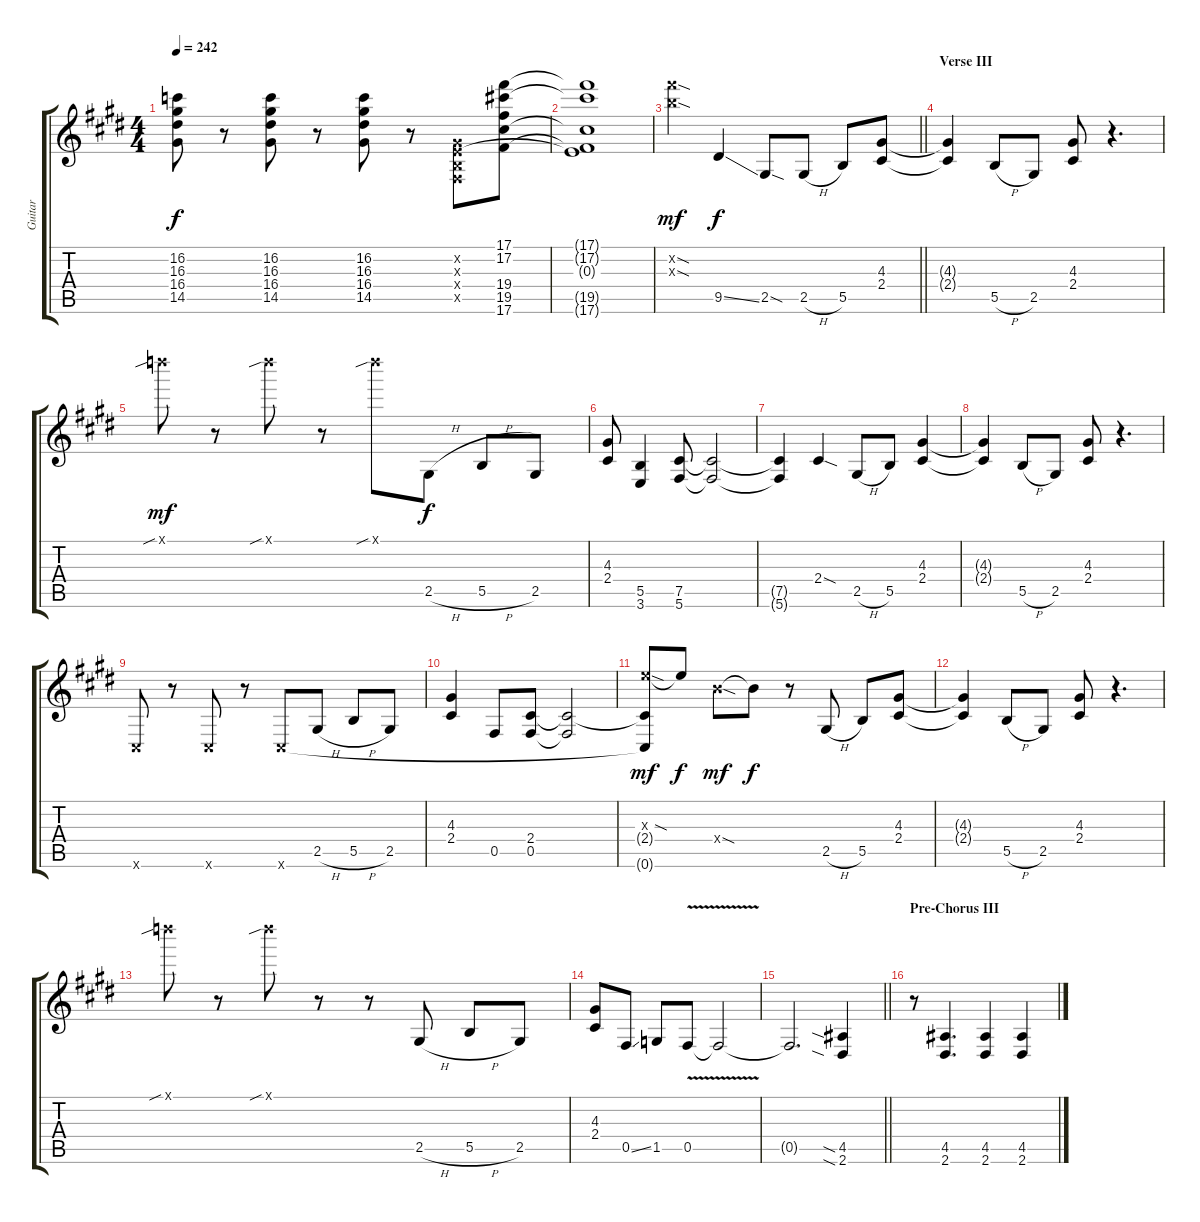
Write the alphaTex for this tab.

\track ("Guitar" "Guitar") {instrument distortionguitar}
\staff {score tabs}
\tuning (Db4 Ab3 E3 B2 Gb2 Db2) {hide}
\ts (4 4)
\tempo 242
\clef g2
\ks e
(16.2 16.3 16.4 14.5).8{dy f} r.8 (16.2 16.3 16.4 14.5).8 r.8 (16.2 16.3 16.4 14.5).8 r.8 (0.2{x} 0.3{x} 0.4{x} 0.5{x}).8 (17.1 17.2 19.4 19.5 17.6).8 |
(17.1{t} 17.2{t} 0.3{t} 19.5{t} 17.6{t}).1 |
\barLineRight lightlight
(22.2{sod x} 19.3{sod x}).4{dy mf} 9.5{ss}.4{dy f} 2.5{sod}.8 2.5{h}.8 5.5.8 (4.3 2.4).8 |
\section ("" "Verse III")
(4.3{t} 2.4{t}).4 5.5{h}.8 2.5.8 (4.3 2.4).8 r.4{d} |
25.1{sib x}.8{dy mf} r.8 25.1{sib x}.8 r.8 25.1{sib x}.8 2.5{h}.8{dy f} 5.5{h}.8 2.5.8 |
(4.3 2.4).8 (5.5 3.6).4 (7.5 5.6).8 (7.5{t} 5.6{t}).2 |
(7.5{t} 5.6{t}).4 2.4{sod}.4 2.5{h}.8 5.5.8 (4.3 2.4).4 |
(4.3{t} 2.4{t}).4 5.5{h}.8 2.5.8 (4.3 2.4).8 r.4{d} |
0.6{x}.8 r.8 0.6{x}.8 r.8 0.6{x}.8 2.5{h}.8 5.5{h}.8 2.5.8 |
(4.3 2.4).4 0.5.8 (2.4 0.5).8 (2.4{t} 0.5{t}).2 |
(12.3{sod x} 2.4{t} 0.6{t}).8{dy mf} 12.3{t}.8{dy f} 12.4{sod x}.8{dy mf} 12.4{t}.8{dy f} r.8 2.5{h}.8 5.5.8 (4.3 2.4).8 |
(4.3{t} 2.4{t}).4 5.5{h}.8 2.5.8 (4.3 2.4).8 r.4{d} |
25.1{sib x}.8 r.8 25.1{sib x}.8 r.8 r.8 2.5{h}.8 5.5{h}.8 2.5.8 |
(4.3 2.4).8 0.5{ss}.8 1.5.8 0.5{v}.8 0.5{t}.2 |
\barLineRight lightlight
0.5{t}.2{d} (4.5{sia} 2.6{sia}).4 |
\section ("" "Pre-Chorus III")
r.8 (4.5 2.6).4{d} (4.5 2.6).4 (4.5 2.6).4
